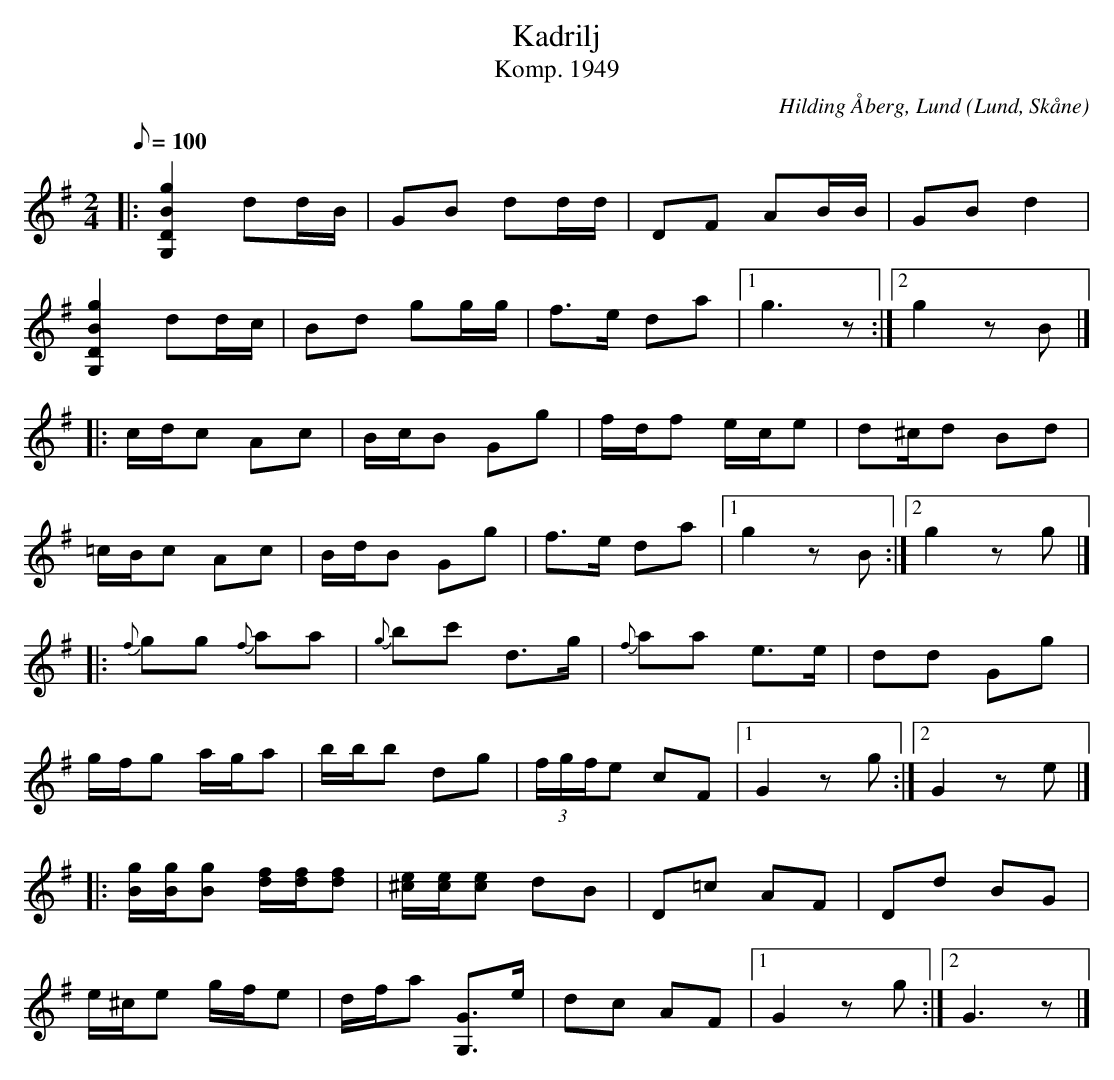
X:1
T:Kadrilj
T:Komp. 1949
C:Hilding Åberg, Lund
O:Lund, Skåne
M:2/4
L:1/9
Q:1/8=100
V:1 clef=G
K:G
|: [G,2D2B2g2] dd/B/ | GB dd/d/ | DF AB/B/ | GB d2 |
[G,2D2B2g2] dd/c/ | Bd gg/g/ | f>e da |1 g3 z :|2 g2 zB |]
|: c/d/c Ac | B/c/B Gg | f/d/f e/c/e | d^c/d Bd |
=c/B/c Ac | B/d/B Gg | f>e da |1 g2 zB :|2 g2 zg |]
|: {f}gg {f}aa | {g}bc' d>g | {f}aa e>e | dd Gg |
g/f/g a/g/a | b/b/b dg | (3f/g/f/e cF |1 G2 zg :|2 G2 ze |]
|: [B/g/][B/g/][Bg] [d/f/][d/f/][df] | [^c/e/][c/e/][ce] dB | D=c AF | Dd BG |
e/^c/e g/f/e | d/f/a [G,G]>e | dc AF |1 G2 zg :|2 G3 z |]
